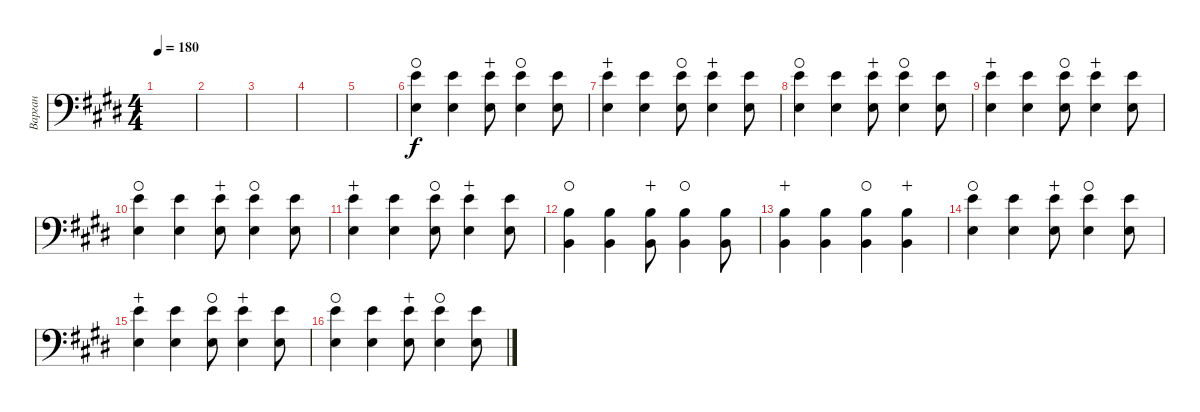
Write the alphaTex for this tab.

\track ("Варган" "Варган") {mute instrument acousticguitarsteel}
\staff {score}
\tuning (G2 D2 A1 E1) {hide}
\ts (4 4)
\tempo 180
\clef f4
\ks c#minor
|
|
|
|
|
(9.1 7.3).4{waho} (9.1 7.3).4 (9.1 7.3).8{wahc} (9.1 7.3).4{waho} (9.1 7.3).8 |
(9.1 7.3).4{wahc} (9.1 7.3).4 (9.1 7.3).8{waho} (9.1 7.3).4{wahc} (9.1 7.3).8 |
(9.1 7.3).4{waho} (9.1 7.3).4 (9.1 7.3).8{wahc} (9.1 7.3).4{waho} (9.1 7.3).8 |
(9.1 7.3).4{wahc} (9.1 7.3).4 (9.1 7.3).8{waho} (9.1 7.3).4{wahc} (9.1 7.3).8 |
(9.1 7.3).4{waho} (9.1 7.3).4 (9.1 7.3).8{wahc} (9.1 7.3).4{waho} (9.1 7.3).8 |
(9.1 7.3).4{wahc} (9.1 7.3).4 (9.1 7.3).8{waho} (9.1 7.3).4{wahc} (9.1 7.3).8 |
(4.1 2.3).4{waho} (4.1 2.3).4 (4.1 2.3).8{wahc} (4.1 2.3).4{waho} (4.1 2.3).8 |
(4.1 2.3).4{wahc} (4.1 2.3).4 (4.1 2.3).4{waho} (4.1 2.3).4{wahc} |
(9.1 7.3).4{waho} (9.1 7.3).4 (9.1 7.3).8{wahc} (9.1 7.3).4{waho} (9.1 7.3).8 |
(9.1 7.3).4{wahc} (9.1 7.3).4 (9.1 7.3).8{waho} (9.1 7.3).4{wahc} (9.1 7.3).8 |
(9.1 7.3).4{waho} (9.1 7.3).4 (9.1 7.3).8{wahc} (9.1 7.3).4{waho} (9.1 7.3).8
